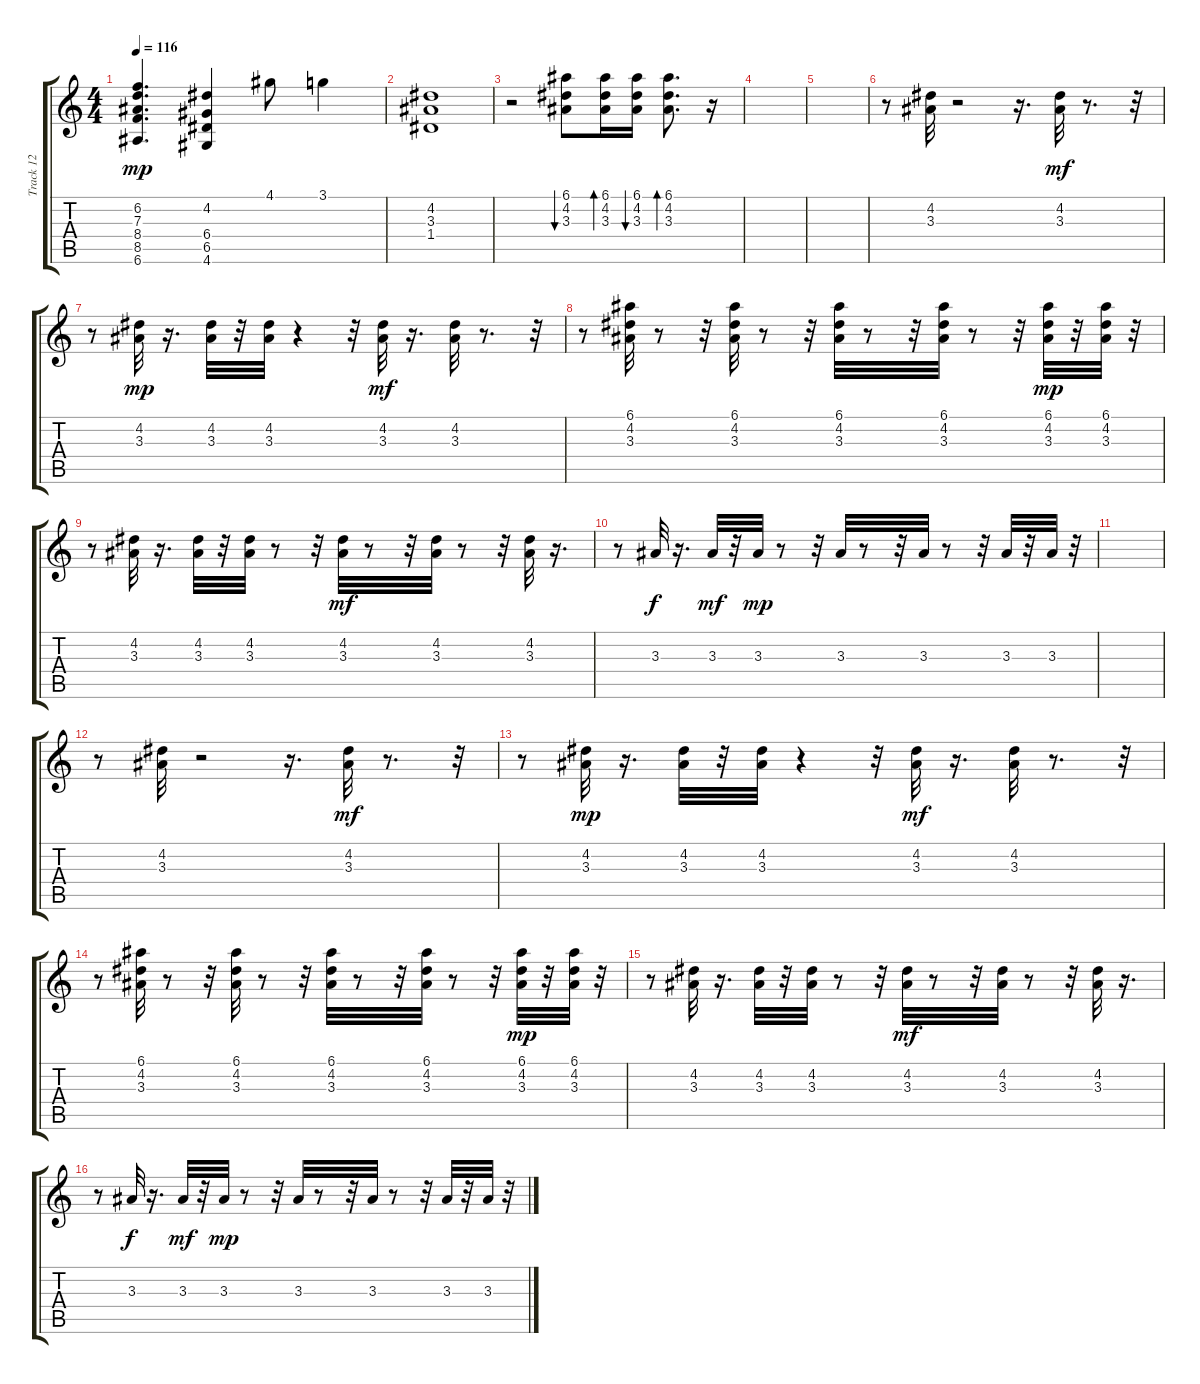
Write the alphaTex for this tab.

\track ("Track 12" "Track 12") {instrument acousticguitarsteel}
\staff {score tabs}
\tuning (E4 B3 G3 D3 A2 E2) {hide}
\ts (4 4)
\tempo 116
\clef g2
\ks c
(6.2 7.3 8.4 8.5 6.6).4{d dy mp} (4.2 6.4 6.5 4.6).4 4.1.8 3.1.4 |
(4.2 3.3 1.4).1 |
r.2 (6.1 4.2 3.3).8{bu 60} (6.1 4.2 3.3).16{bd 60} (6.1 4.2 3.3).16{bu 60} (6.1 4.2 3.3).8{d bd 60} r.16 |
|
|
r.8{volume 7} (4.2 3.3).32 r.2 r.16{d} (4.2 3.3).32{dy mf} r.8{d} r.32 |
r.8 (4.2 3.3).32{dy mp} r.16{d} (4.2 3.3).32 r.32 (4.2 3.3).32 r.4 r.32 (4.2 3.3).32{dy mf} r.16{d} (4.2 3.3).32 r.8{d} r.32 |
r.8 (6.1 4.2 3.3).32 r.8 r.32 (6.1 4.2 3.3).32 r.8 r.32 (6.1 4.2 3.3).32 r.8 r.32 (6.1 4.2 3.3).32 r.8 r.32 (6.1 4.2 3.3).32{dy mp} r.32 (6.1 4.2 3.3).32 r.32 |
r.8 (4.2 3.3).32 r.16{d} (4.2 3.3).32 r.32 (4.2 3.3).32 r.8 r.32 (4.2 3.3).32{dy mf} r.8 r.32 (4.2 3.3).32 r.8 r.32 (4.2 3.3).32 r.16{d} |
r.8 3.3.32{dy f} r.16{d} 3.3.32{dy mf} r.32 3.3.32{dy mp} r.8 r.32 3.3.32 r.8 r.32 3.3.32 r.8 r.32 3.3.32 r.32 3.3.32 r.32 |
|
r.8{volume 7} (4.2 3.3).32 r.2 r.16{d} (4.2 3.3).32{dy mf} r.8{d} r.32 |
r.8 (4.2 3.3).32{dy mp} r.16{d} (4.2 3.3).32 r.32 (4.2 3.3).32 r.4 r.32 (4.2 3.3).32{dy mf} r.16{d} (4.2 3.3).32 r.8{d} r.32 |
r.8 (6.1 4.2 3.3).32 r.8 r.32 (6.1 4.2 3.3).32 r.8 r.32 (6.1 4.2 3.3).32 r.8 r.32 (6.1 4.2 3.3).32 r.8 r.32 (6.1 4.2 3.3).32{dy mp} r.32 (6.1 4.2 3.3).32 r.32 |
r.8 (4.2 3.3).32 r.16{d} (4.2 3.3).32 r.32 (4.2 3.3).32 r.8 r.32 (4.2 3.3).32{dy mf} r.8 r.32 (4.2 3.3).32 r.8 r.32 (4.2 3.3).32 r.16{d} |
r.8 3.3.32{dy f} r.16{d} 3.3.32{dy mf} r.32 3.3.32{dy mp} r.8 r.32 3.3.32 r.8 r.32 3.3.32 r.8 r.32 3.3.32 r.32 3.3.32 r.32
